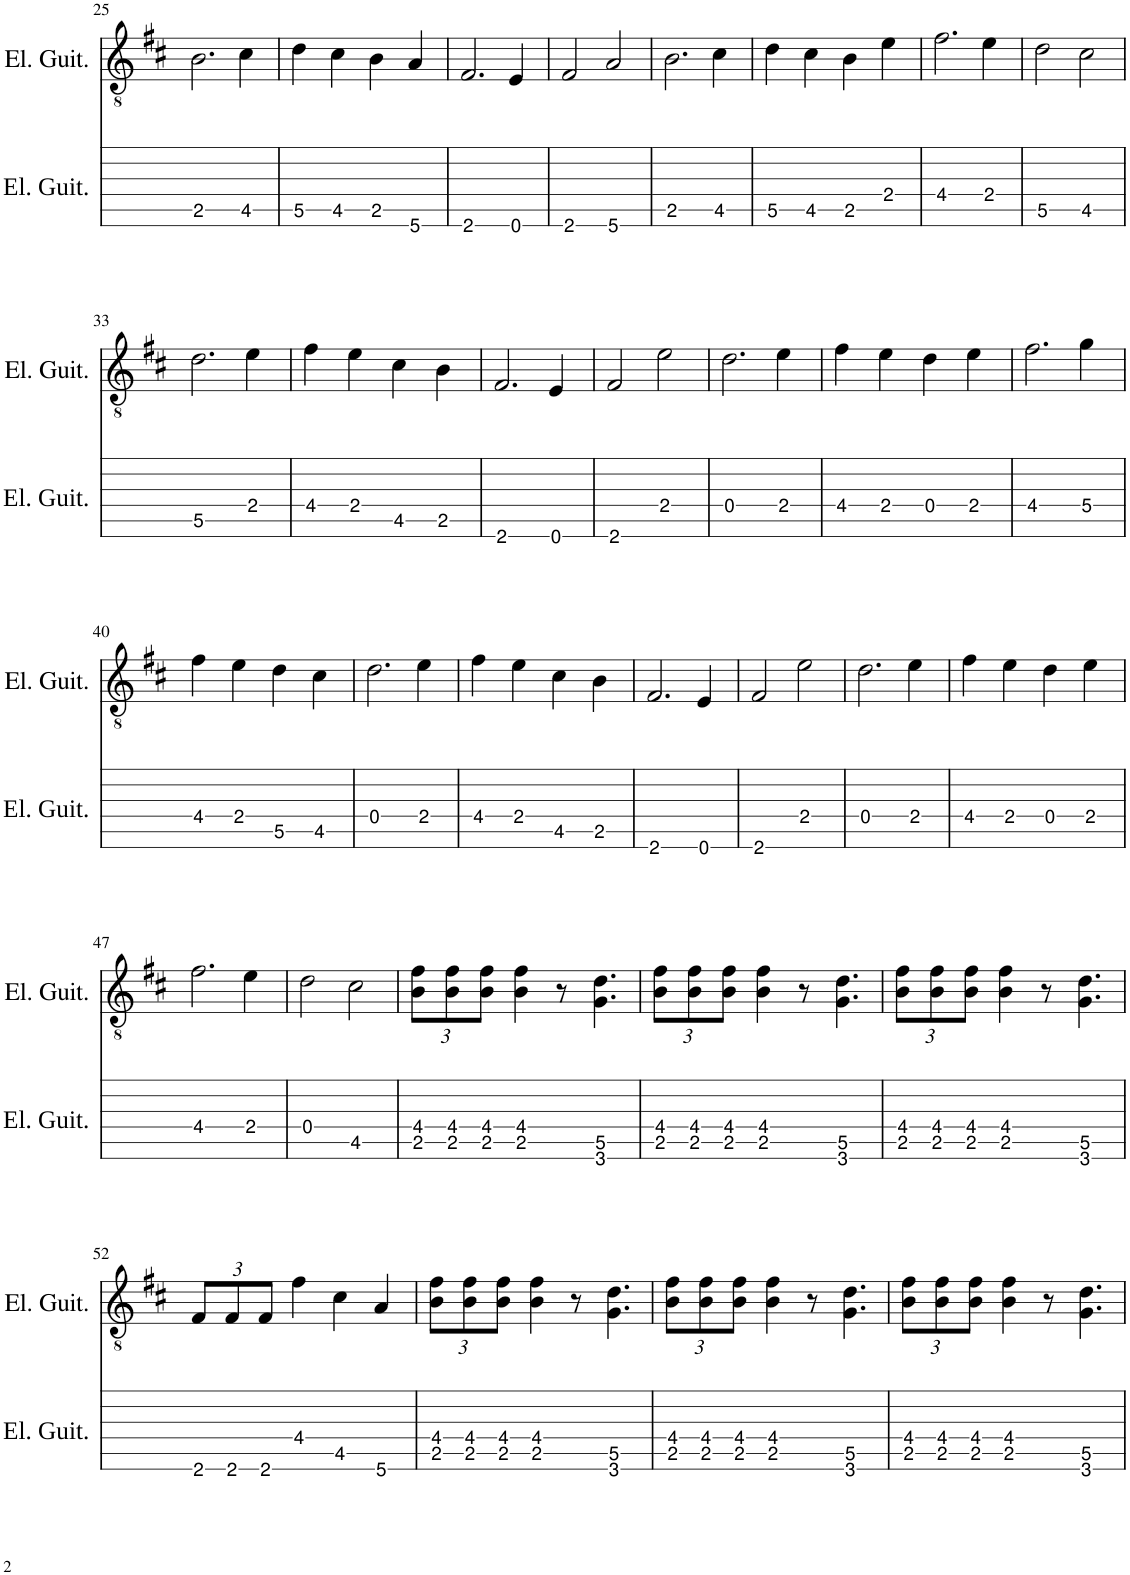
**kern	**kern
*part2	*part1
*staff2	*staff1
*I"Electric Guitar	*I"Electric Guitar
*I'El. Guit.	*I'El. Guit.
!!LO:PB:g=z
*	*clefGv2
*k[f#c#]	*k[f#c#]
*M4/4	*M4/4
=25	=25
2.BB	2.B\
4C#	4c#\
=26	=26
4D	4d\
4C#	4c#\
4BB	4B\
4AA	4A/
=27	=27
2.FF#	2.F#/
4EE	4E/
=28	=28
2FF#	2F#/
2AA	2A/
=29	=29
2.BB	2.B\
4C#	4c#\
=30	=30
4D	4d\
4C#	4c#\
4BB	4B\
4E	4e\
=31	=31
2.F#	2.f#\
4E	4e\
=32	=32
2D	2d\
2C#	2c#\
!!LO:LB:g=z
=33	=33
2.D	2.d\
4E	4e\
=34	=34
4F#	4f#\
4E	4e\
4C#	4c#\
4BB	4B\
=35	=35
2.FF#	2.F#/
4EE	4E/
=36	=36
2FF#	2F#/
2E	2e\
=37	=37
2.D	2.d\
4E	4e\
=38	=38
4F#	4f#\
4E	4e\
4D	4d\
4E	4e\
=39	=39
2.F#	2.f#\
4G	4g\
!!LO:LB:g=z
=40	=40
4F#	4f#\
4E	4e\
4D	4d\
4C#	4c#\
=41	=41
2.D	2.d\
4E	4e\
=42	=42
4F#	4f#\
4E	4e\
4C#	4c#\
4BB	4B\
=43	=43
2.FF#	2.F#/
4EE	4E/
=44	=44
2FF#	2F#/
2E	2e\
=45	=45
2.D	2.d\
4E	4e\
=46	=46
4F#	4f#\
4E	4e\
4D	4d\
4E	4e\
!!LO:LB:g=z
=47	=47
2.F#	2.f#\
4E	4e\
=48	=48
2D	2d\
2C#	2c#\
=49	=49
*Xbrackettup	*Xbrackettup
12BB\ 12F#\L	12B\ 12f#\L
12BB\ 12F#\	12B\ 12f#\
12BB\ 12F#\J	12B\ 12f#\J
4BB 4F#	4B\ 4f#\
8r	8r
4.GG 4.D	4.G\ 4.d\
=50	=50
12BB\ 12F#\L	12B\ 12f#\L
12BB\ 12F#\	12B\ 12f#\
12BB\ 12F#\J	12B\ 12f#\J
4BB 4F#	4B\ 4f#\
8r	8r
4.GG 4.D	4.G\ 4.d\
=51	=51
12BB\ 12F#\L	12B\ 12f#\L
12BB\ 12F#\	12B\ 12f#\
12BB\ 12F#\J	12B\ 12f#\J
4BB 4F#	4B\ 4f#\
8r	8r
4.GG 4.D	4.G\ 4.d\
!!LO:LB:g=z
=52	=52
12FF#L	12F#/L
12FF#	12F#/
12FF#J	12F#/J
4F#	4f#\
4C#	4c#\
4AA	4A/
=53	=53
12BB\ 12F#\L	12B\ 12f#\L
12BB\ 12F#\	12B\ 12f#\
12BB\ 12F#\J	12B\ 12f#\J
4BB 4F#	4B\ 4f#\
8r	8r
4.GG 4.D	4.G\ 4.d\
=54	=54
12BB\ 12F#\L	12B\ 12f#\L
12BB\ 12F#\	12B\ 12f#\
12BB\ 12F#\J	12B\ 12f#\J
4BB 4F#	4B\ 4f#\
8r	8r
4.GG 4.D	4.G\ 4.d\
=55	=55
12BB\ 12F#\L	12B\ 12f#\L
12BB\ 12F#\	12B\ 12f#\
12BB\ 12F#\J	12B\ 12f#\J
4BB 4F#	4B\ 4f#\
8r	8r
4.GG 4.D	4.G\ 4.d\
=	=
*-	*-
